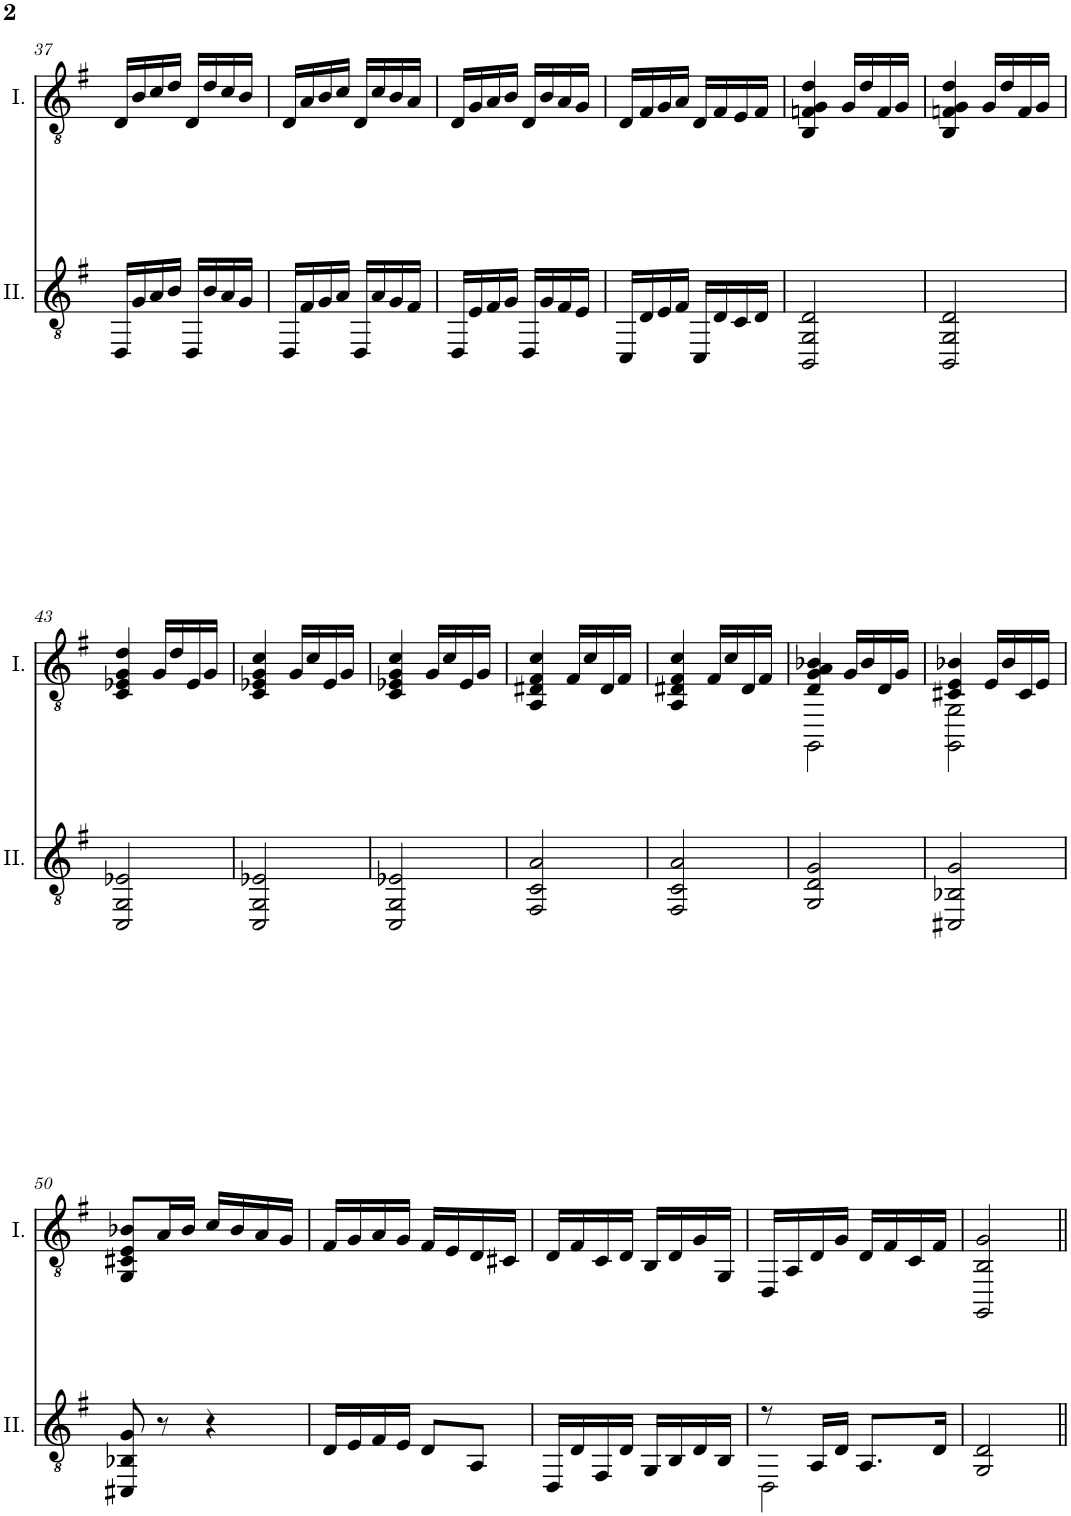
**kern	**kern
*part2	*part1
*staff2	*staff1
*I"II.	*I"I.
*I'II.	*I'I.
!!LO:PB:g=z
*clefGv2	*clefGv2
*k[f#]	*k[f#]
*M2/4	*M2/4
=37	=37
16DD/LL	16D/LL
16G/	16B/
16A/	16c/
16B/JJ	16d/JJ
16DD/LL	16D/LL
16B/	16d/
16A/	16c/
16G/JJ	16B/JJ
=38	=38
16DD/LL	16D/LL
16F#/	16A/
16G/	16B/
16A/JJ	16c/JJ
16DD/LL	16D/LL
16A/	16c/
16G/	16B/
16F#/JJ	16A/JJ
=39	=39
16DD/LL	16D/LL
16E/	16G/
16F#/	16A/
16G/JJ	16B/JJ
16DD/LL	16D/LL
16G/	16B/
16F#/	16A/
16E/JJ	16G/JJ
=40	=40
16CC/LL	16D/LL
16D/	16F#/
16E/	16G/
16F#/JJ	16A/JJ
16CC/LL	16D/LL
16D/	16F#/
16C/	16E/
16D/JJ	16F#/JJ
=41	=41
2BBB/ 2GG/ 2D/	4BB/ 4Fn/ 4G/ 4d/
.	16G/LL
.	16d/
.	16F/
.	16G/JJ
=42	=42
2BBB/ 2GG/ 2D/	4BB/ 4Fn/ 4G/ 4d/
.	16G/LL
.	16d/
.	16F/
.	16G/JJ
!!LO:LB:g=z
=43	=43
2CC/ 2GG/ 2E-X/	4C/ 4E-X/ 4G/ 4d/
.	16G/LL
.	16d/
.	16E-/
.	16G/JJ
=44	=44
2CC/ 2GG/ 2E-X/	4C/ 4E-X/ 4G/ 4c/
.	16G/LL
.	16c/
.	16E-/
.	16G/JJ
=45	=45
2CC/ 2GG/ 2E-X/	4C/ 4E-X/ 4G/ 4c/
.	16G/LL
.	16c/
.	16E-/
.	16G/JJ
=46	=46
2FF#/ 2C/ 2A/	4AA/ 4D#X/ 4F#/ 4c/
.	16F#/LL
.	16c/
.	16D#/
.	16F#/JJ
=47	=47
2FF#/ 2C/ 2A/	4AA/ 4D#X/ 4F#/ 4c/
.	16F#/LL
.	16c/
.	16D#/
.	16F#/JJ
=48	=48
*	*^
2GG/ 2D/ 2G/	4D/ 4G/ 4A/ 4B-X/	2GGG\
.	16G/LL	.
.	16B-/	.
.	16D/	.
.	16G/JJ	.
=49	=49	=49
2CC#X/ 2BB-X/ 2G/	4C#X/ 4E/ 4B-X/	2GGG\ 2GG\
.	16E/LL	.
.	16B-/	.
.	16C#/	.
.	16E/JJ	.
*	*v	*v
!!LO:LB:g=z
=50	=50
8CC#X/ 8BB-X/ 8G/	8GG/ 8C#X/ 8E/ 8B-X/L
8r	16A/L
.	16B-/JJ
4r	16c/LL
.	16B-/
.	16A/
.	16G/JJ
=51	=51
16D/LL	16F#/LL
16E/	16G/
16F#/	16A/
16E/JJ	16G/JJ
8D/L	16F#/LL
.	16E/
8AA/J	16D/
.	16C#X/JJ
=52	=52
16DD/LL	16D/LL
16D/	16F#/
16FF#/	16C/
16D/JJ	16D/JJ
16GG/LL	16BB/LL
16BB/	16D/
16D/	16G/
16BB/JJ	16GG/JJ
=53	=53
*^	*
8r	2DD\	16DD/LL
.	.	16AA/
16AA/LL	.	16D/
16D/JJ	.	16G/JJ
8.AA/L	.	16D/LL
.	.	16F#/
.	.	16C/
16D/Jk	.	16F#/JJ
*v	*v	*
=54	=54
2GG/ 2D/	2GGG/ 2BB/ 2G/
=||	=||
*-	*-
